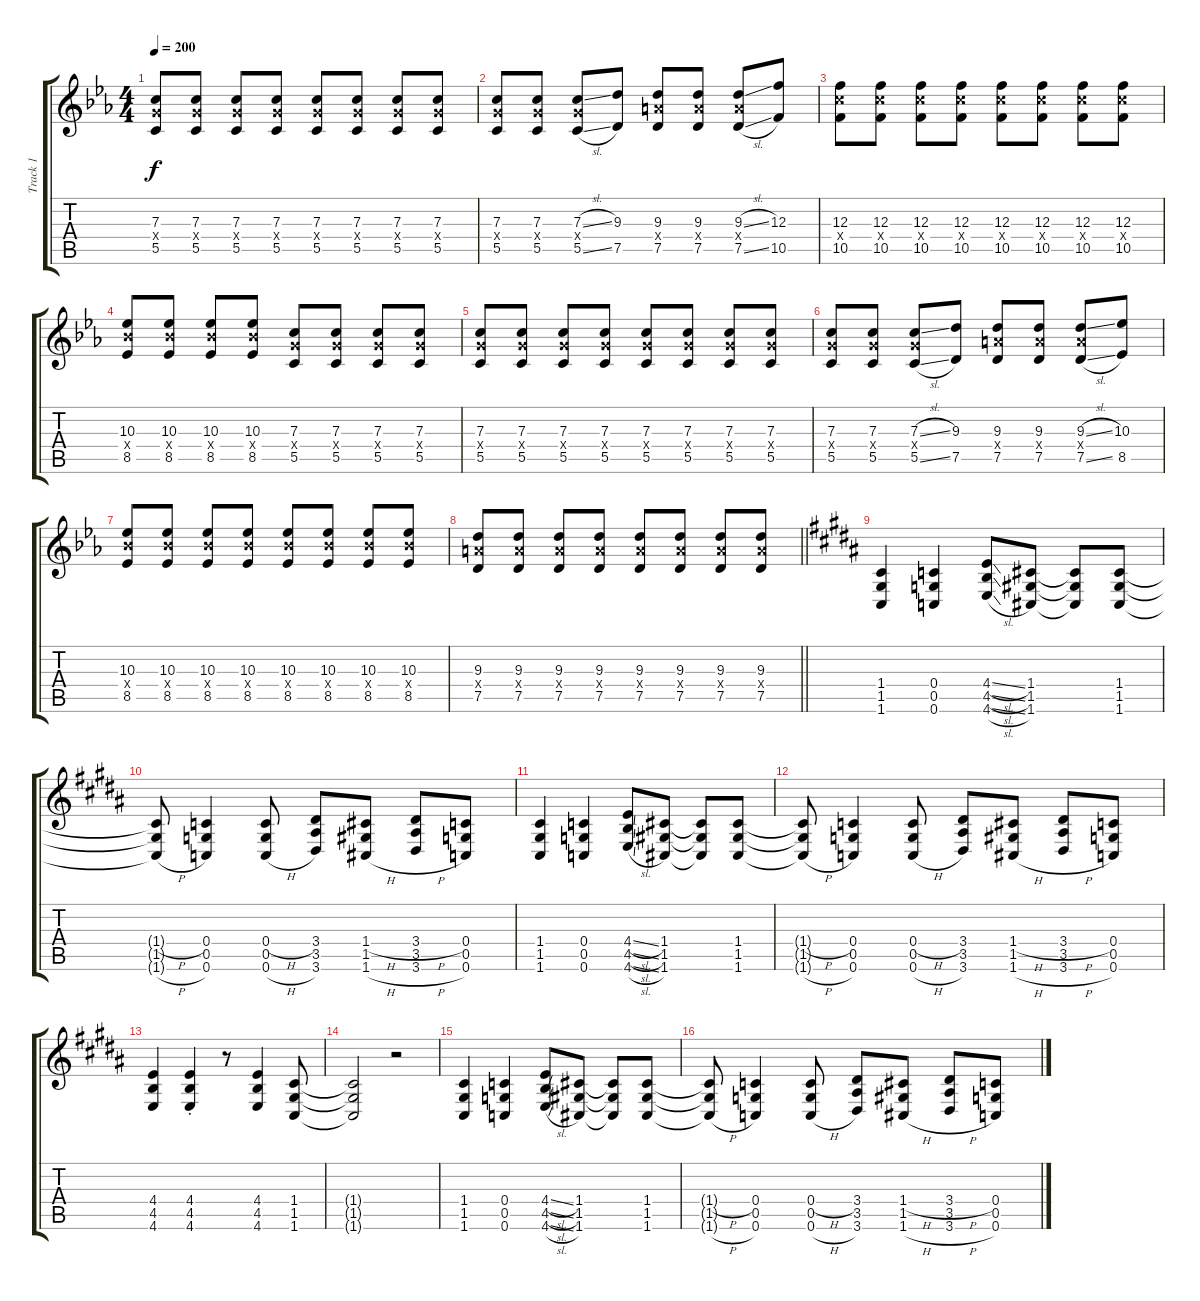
\track ("Track 1" "Track 1") {instrument distortionguitar}
\staff {score tabs}
\tuning (D4 A3 F3 C3 G2 C2) {hide}
\ts (4 4)
\tempo 200
\clef g2
\ks eb
(7.3 7.4{x} 5.5).8{dy f} (7.3 7.4{x} 5.5).8 (7.3 7.4{x} 5.5).8 (7.3 7.4{x} 5.5).8 (7.3 7.4{x} 5.5).8 (7.3 7.4{x} 5.5).8 (7.3 7.4{x} 5.5).8 (7.3 7.4{x} 5.5).8 |
(7.3 7.4{x} 5.5).8 (7.3 7.4{x} 5.5).8 (7.3{sl} 7.4{x} 5.5{sl}).8 (9.3 7.5).8 (9.3 9.4{x} 7.5).8 (9.3 9.4{x} 7.5).8 (9.3{sl} 9.4{x} 7.5{sl}).8 (12.3 10.5).8 |
(12.3 12.4{x} 10.5).8 (12.3 12.4{x} 10.5).8 (12.3 12.4{x} 10.5).8 (12.3 12.4{x} 10.5).8 (12.3 12.4{x} 10.5).8 (12.3 12.4{x} 10.5).8 (12.3 12.4{x} 10.5).8 (12.3 12.4{x} 10.5).8 |
(10.3 10.4{x} 8.5).8 (10.3 10.4{x} 8.5).8 (10.3 10.4{x} 8.5).8 (10.3 10.4{x} 8.5).8 (7.3 7.4{x} 5.5).8 (7.3 7.4{x} 5.5).8 (7.3 7.4{x} 5.5).8 (7.3 7.4{x} 5.5).8 |
(7.3 7.4{x} 5.5).8 (7.3 7.4{x} 5.5).8 (7.3 7.4{x} 5.5).8 (7.3 7.4{x} 5.5).8 (7.3 7.4{x} 5.5).8 (7.3 7.4{x} 5.5).8 (7.3 7.4{x} 5.5).8 (7.3 7.4{x} 5.5).8 |
(7.3 7.4{x} 5.5).8 (7.3 7.4{x} 5.5).8 (7.3{sl} 7.4{x} 5.5{sl}).8 (9.3 7.5).8 (9.3 9.4{x} 7.5).8 (9.3 9.4{x} 7.5).8 (9.3{sl} 9.4{x} 7.5{sl}).8 (10.3 8.5).8 |
(10.3 10.4{x} 8.5).8 (10.3 10.4{x} 8.5).8 (10.3 10.4{x} 8.5).8 (10.3 10.4{x} 8.5).8 (10.3 10.4{x} 8.5).8 (10.3 10.4{x} 8.5).8 (10.3 10.4{x} 8.5).8 (10.3 10.4{x} 8.5).8 |
\barLineRight lightlight
(9.3 9.4{x} 7.5).8 (9.3 9.4{x} 7.5).8 (9.3 9.4{x} 7.5).8 (9.3 9.4{x} 7.5).8 (9.3 9.4{x} 7.5).8 (9.3 9.4{x} 7.5).8 (9.3 9.4{x} 7.5).8 (9.3 9.4{x} 7.5).8 |
\ks b
(1.4 1.5 1.6).4 (0.4 0.5 0.6).4 (4.4{sl} 4.5{sl} 4.6{sl}).8 (1.4 1.5 1.6).8 (1.4{t} 1.5{t} 1.6{t}).8 (1.4 1.5 1.6).8 |
(1.4{h t} 1.5{t} 1.6{h t}).8 (0.4 0.5 0.6).4 (0.4{h} 0.5 0.6{h}).8 (3.4 3.5 3.6).8 (1.4{h} 1.5 1.6{h}).8 (3.4{h} 3.5 3.6{h}).8 (0.4 0.5 0.6).8 |
(1.4 1.5 1.6).4 (0.4 0.5 0.6).4 (4.4{sl} 4.5{sl} 4.6{sl}).8 (1.4 1.5 1.6).8 (1.4{t} 1.5{t} 1.6{t}).8 (1.4 1.5 1.6).8 |
(1.4{h t} 1.5{t} 1.6{h t}).8 (0.4 0.5 0.6).4 (0.4{h} 0.5 0.6{h}).8 (3.4 3.5 3.6).8 (1.4{h} 1.5 1.6{h}).8 (3.4{h} 3.5 3.6{h}).8 (0.4 0.5 0.6).8 |
(4.4 4.5 4.6).4 (4.4{st} 4.5{st} 4.6{st}).4 r.8 (4.4 4.5 4.6).4 (1.4 1.5 1.6).8 |
(1.4{t} 1.5{t} 1.6{t}).2 r.2 |
(1.4 1.5 1.6).4 (0.4 0.5 0.6).4 (4.4{sl} 4.5{sl} 4.6{sl}).8 (1.4 1.5 1.6).8 (1.4{t} 1.5{t} 1.6{t}).8 (1.4 1.5 1.6).8 |
(1.4{h t} 1.5{t} 1.6{h t}).8 (0.4 0.5 0.6).4 (0.4{h} 0.5 0.6{h}).8 (3.4 3.5 3.6).8 (1.4{h} 1.5 1.6{h}).8 (3.4{h} 3.5 3.6{h}).8 (0.4 0.5 0.6).8
